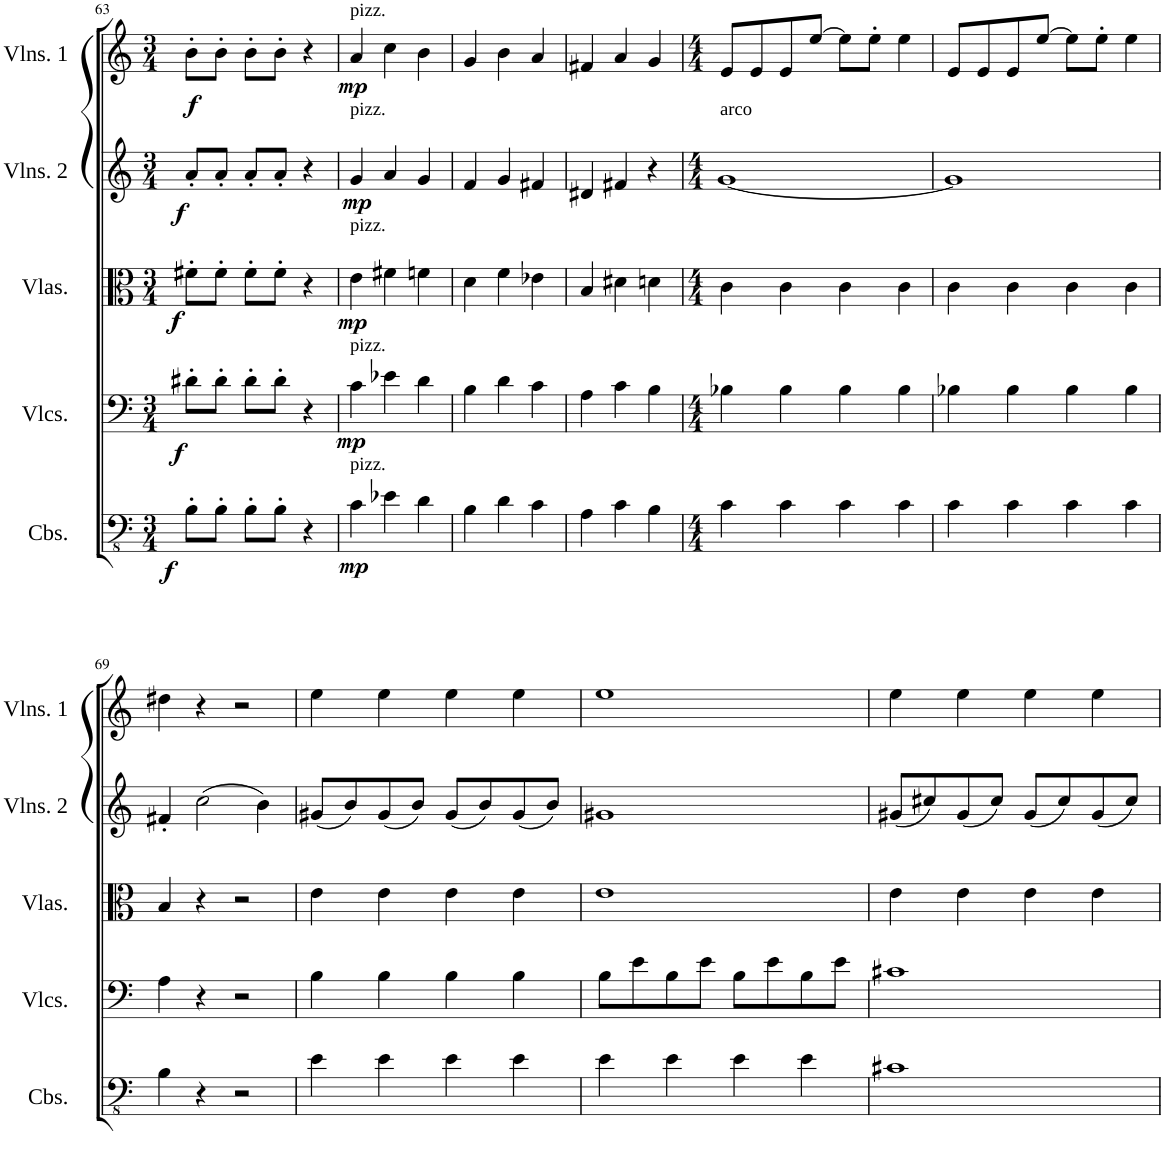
**kern	**dynam	**kern	**dynam	**kern	**dynam	**kern	**dynam	**kern	**dynam
*part5	*part5	*part4	*part4	*part3	*part3	*part2	*part2	*part1	*part1
*staff5	*staff5	*staff4	*staff4	*staff3	*staff3	*staff2	*staff2	*staff1	*staff1
*I"Contrabasses	*	*I"Violoncellos	*	*I"Violas	*	*I"Violins 2	*	*I"Violins 1	*
*I'Cbs.	*	*I'Vlcs.	*	*I'Vlas.	*	*I'Vlns. 2	*	*I'Vlns. 1	*
!!LO:PB:g=z
*clefFv4	*	*clefF4	*	*clefC3	*	*clefG2	*	*clefG2	*
*k[]	*	*k[]	*	*k[]	*	*k[]	*	*k[]	*
*M3/4	*	*M3/4	*	*M3/4	*	*M3/4	*	*M3/4	*
=63	=63	=63	=63	=63	=63	=63	=63	=63	=63
!	!LO:DY:b	!	!LO:DY:b	!	!LO:DY:b	!	!LO:DY:b	!	!LO:DY:b
8BB'\L	f	8d#X'\L	f	8f#X'\L	f	8a'/L	f	8b'\L	f
8BB'\J	.	8d#'\J	.	8f#'\J	.	8a'/J	.	8b'\J	.
8BB'\L	.	8d#'\L	.	8f#'\L	.	8a'/L	.	8b'\L	.
8BB'\J	.	8d#'\J	.	8f#'\J	.	8a'/J	.	8b'\J	.
4r	.	4r	.	4r	.	4r	.	4r	.
=64	=64	=64	=64	=64	=64	=64	=64	=64	=64
!	!	!	!	!	!	!	!	!LO:TX:a:t=pizz.	!
!	!	!	!	!	!	!LO:TX:a:t=pizz.	!	!	!
!	!	!	!	!LO:TX:a:t=pizz.	!	!	!	!	!
!	!	!LO:TX:a:t=pizz.	!	!	!	!	!	!	!
!LO:TX:a:t=pizz.	!	!	!	!	!	!	!	!	!
!	!LO:DY:b	!	!LO:DY:b	!	!LO:DY:b	!	!LO:DY:b	!	!LO:DY:b
4C\	mp	4c\	mp	4e\	mp	4g/	mp	4a/	mp
4E-X\	.	4e-X\	.	4f#X\	.	4a/	.	4cc\	.
4D\	.	4d\	.	4fn\	.	4g/	.	4b\	.
=65	=65	=65	=65	=65	=65	=65	=65	=65	=65
4BB\	.	4B\	.	4d\	.	4f/	.	4g/	.
4D\	.	4d\	.	4f\	.	4g/	.	4b\	.
4C\	.	4c\	.	4e-X\	.	4f#X/	.	4a/	.
=66	=66	=66	=66	=66	=66	=66	=66	=66	=66
4AA\	.	4A\	.	4B/	.	4d#X/	.	4f#X/	.
4C\	.	4c\	.	4d#X\	.	4f#X/	.	4a/	.
4BB\	.	4B\	.	4dn\	.	4r	.	4g/	.
=67	=67	=67	=67	=67	=67	=67	=67	=67	=67
*M4/4	*	*M4/4	*	*M4/4	*	*M4/4	*	*M4/4	*
!	!	!	!	!	!	!LO:TX:a:t=arco	!	!	!
4C\	.	4B-X\	.	4c\	.	[1g	.	8e/L	.
.	.	.	.	.	.	.	.	8e/	.
4C\	.	4B-\	.	4c\	.	.	.	8e/	.
.	.	.	.	.	.	.	.	[8ee/J	.
4C\	.	4B-\	.	4c\	.	.	.	8ee\L]	.
.	.	.	.	.	.	.	.	8ee'\J	.
4C\	.	4B-\	.	4c\	.	.	.	4ee\	.
=68	=68	=68	=68	=68	=68	=68	=68	=68	=68
4C\	.	4B-X\	.	4c\	.	1g]	.	8e/L	.
.	.	.	.	.	.	.	.	8e/	.
4C\	.	4B-\	.	4c\	.	.	.	8e/	.
.	.	.	.	.	.	.	.	[8ee/J	.
4C\	.	4B-\	.	4c\	.	.	.	8ee\L]	.
.	.	.	.	.	.	.	.	8ee'\J	.
4C\	.	4B-\	.	4c\	.	.	.	4ee\	.
!!LO:LB:g=z
=69	=69	=69	=69	=69	=69	=69	=69	=69	=69
4BB\	.	4A\	.	4B/	.	4f#X'/	.	4dd#X\	.
4r	.	4r	.	4r	.	(2cc\	.	4r	.
2r	.	2r	.	2r	.	.	.	2r	.
.	.	.	.	.	.	4b\)	.	.	.
=70	=70	=70	=70	=70	=70	=70	=70	=70	=70
4E\	.	4B\	.	4e\	.	(8g#X/L	.	4ee\	.
.	.	.	.	.	.	8b/)	.	.	.
4E\	.	4B\	.	4e\	.	(8g#/	.	4ee\	.
.	.	.	.	.	.	8b/J)	.	.	.
4E\	.	4B\	.	4e\	.	(8g#/L	.	4ee\	.
.	.	.	.	.	.	8b/)	.	.	.
4E\	.	4B\	.	4e\	.	(8g#/	.	4ee\	.
.	.	.	.	.	.	8b/J)	.	.	.
=71	=71	=71	=71	=71	=71	=71	=71	=71	=71
4E\	.	8B\L	.	1e	.	1g#X	.	1ee	.
.	.	8e\	.	.	.	.	.	.	.
4E\	.	8B\	.	.	.	.	.	.	.
.	.	8e\J	.	.	.	.	.	.	.
4E\	.	8B\L	.	.	.	.	.	.	.
.	.	8e\	.	.	.	.	.	.	.
4E\	.	8B\	.	.	.	.	.	.	.
.	.	8e\J	.	.	.	.	.	.	.
=72	=72	=72	=72	=72	=72	=72	=72	=72	=72
1C#X	.	1c#X	.	4e\	.	(8g#X/L	.	4ee\	.
.	.	.	.	.	.	8cc#X/)	.	.	.
.	.	.	.	4e\	.	(8g#/	.	4ee\	.
.	.	.	.	.	.	8cc#/J)	.	.	.
.	.	.	.	4e\	.	(8g#/L	.	4ee\	.
.	.	.	.	.	.	8cc#/)	.	.	.
.	.	.	.	4e\	.	(8g#/	.	4ee\	.
.	.	.	.	.	.	8cc#/J)	.	.	.
=	=	=	=	=	=	=	=	=	=
*-	*-	*-	*-	*-	*-	*-	*-	*-	*-
